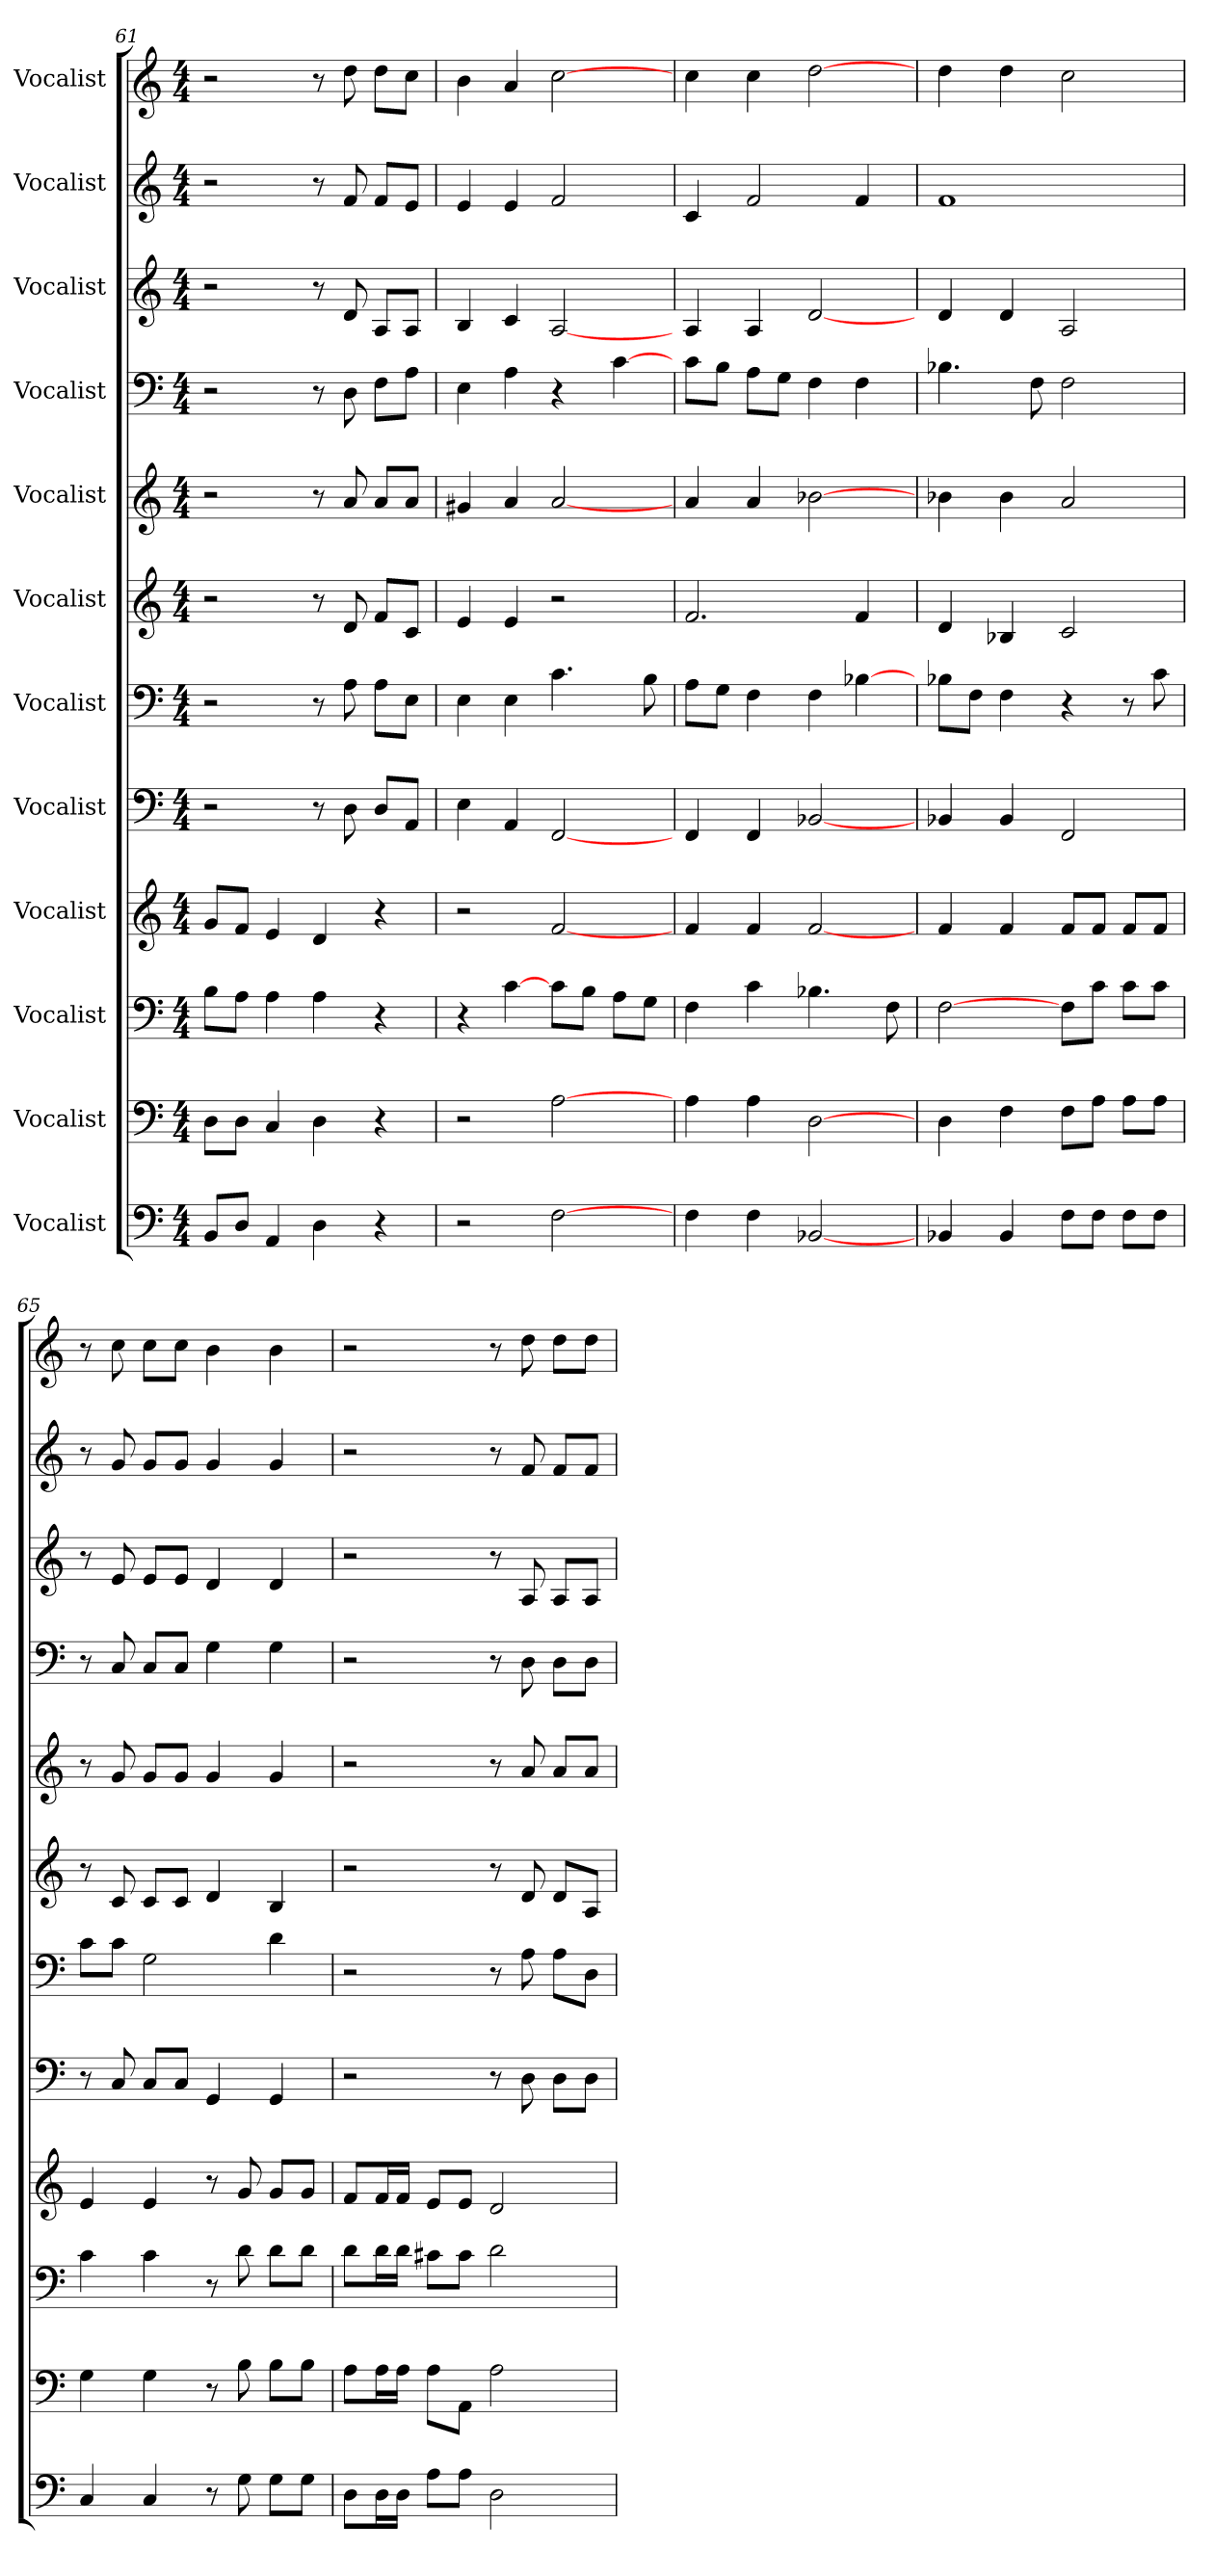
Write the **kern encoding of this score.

**kern	**kern	**kern	**kern	**kern	**kern	**kern	**kern	**kern	**kern	**kern	**kern
*part12	*part11	*part10	*part9	*part8	*part7	*part6	*part5	*part4	*part3	*part2	*part1
*staff12	*staff11	*staff10	*staff9	*staff8	*staff7	*staff6	*staff5	*staff4	*staff3	*staff2	*staff1
*I"Vocalist	*I"Vocalist	*I"Vocalist	*I"Vocalist	*I"Vocalist	*I"Vocalist	*I"Vocalist	*I"Vocalist	*I"Vocalist	*I"Vocalist	*I"Vocalist	*I"Vocalist
*clefF4	*clefF4	*clefF4	*clefG2	*clefF4	*clefF4	*clefG2	*clefG2	*clefF4	*clefG2	*clefG2	*clefG2
*k[]	*k[]	*k[]	*k[]	*k[]	*k[]	*k[]	*k[]	*k[]	*k[]	*k[]	*k[]
*M4/4	*M4/4	*M4/4	*M4/4	*M4/4	*M4/4	*M4/4	*M4/4	*M4/4	*M4/4	*M4/4	*M4/4
=61	=61	=61	=61	=61	=61	=61	=61	=61	=61	=61	=61
8BB/L	8D\L	8B\L	8g/L	2r	2r	2r	2r	2r	2r	2r	2r
8D/J	8D\J	8A\J	8f/J	.	.	.	.	.	.	.	.
4AA	4C	4A	4e	.	.	.	.	.	.	.	.
4D	4D	4A	4d	8r	8r	8r	8r	8r	8r	8r	8r
.	.	.	.	8D	8A	8d	8a	8D	8d	8f	8dd
4r	4r	4r	4r	8D/L	8A\L	8f/L	8a/L	8F\L	8A/L	8f/L	8dd\L
.	.	.	.	8AA/J	8E\J	8c/J	8a/J	8A\J	8A/J	8e/J	8cc\J
=62	=62	=62	=62	=62	=62	=62	=62	=62	=62	=62	=62
2r	2r	4r	2r	4E	4E	4e	4g#X	4E	4B	4e	4b
.	.	[4c	.	4AA	4E	4e	4a	4A	4c	4e	4a
[2F	[2A	8c\L	[2f	[2FF	4.c	2r	[2a	4r	[2A	2f	[2cc
.	.	8B\J	.	.	.	.	.	.	.	.	.
.	.	8A\L	.	.	.	.	.	[4c	.	.	.
.	.	8G\J	.	.	8B	.	.	.	.	.	.
=63	=63	=63	=63	=63	=63	=63	=63	=63	=63	=63	=63
4F	4A	4F	4f	4FF	8A\L	2.f	4a	8c\L	4A	4c	4cc
.	.	.	.	.	8G\J	.	.	8B\J	.	.	.
4F	4A	4c	4f	4FF	4F	.	4a	8A\L	4A	2f	4cc
.	.	.	.	.	.	.	.	8G\J	.	.	.
[2BB-X	[2D	4.B-X	[2f	[2BB-X	4F	.	[2b-X	4F	[2d	.	[2dd
.	.	.	.	.	[4B-X	4f	.	4F	.	4f	.
.	.	8F	.	.	.	.	.	.	.	.	.
=64	=64	=64	=64	=64	=64	=64	=64	=64	=64	=64	=64
4BB-X	4D	[2F	4f	4BB-X	8B-X\L	4d	4b-X	4.B-X	4d	1f	4dd
.	.	.	.	.	8F\J	.	.	.	.	.	.
4BB-	4F	.	4f	4BB-	4F	4B-X	4b-	.	4d	.	4dd
.	.	.	.	.	.	.	.	8F	.	.	.
8F\L	8F\L	8F\L	8f/L	2FF	4r	2c	2a	2F	2A	.	2cc
8F\J	8A\J	8c\J	8f/J	.	.	.	.	.	.	.	.
8F\L	8A\L	8c\L	8f/L	.	8r	.	.	.	.	.	.
8F\J	8A\J	8c\J	8f/J	.	8c	.	.	.	.	.	.
=65	=65	=65	=65	=65	=65	=65	=65	=65	=65	=65	=65
4C	4G	4c	4e	8r	8c\L	8r	8r	8r	8r	8r	8r
.	.	.	.	8C	8c\J	8c	8g	8C	8e	8g	8cc
4C	4G	4c	4e	8C/L	2G	8c/L	8g/L	8C/L	8e/L	8g/L	8cc\L
.	.	.	.	8C/J	.	8c/J	8g/J	8C/J	8e/J	8g/J	8cc\J
8r	8r	8r	8r	4GG	.	4d	4g	4G	4d	4g	4b
8G	8B	8d	8g	.	.	.	.	.	.	.	.
8G\L	8B\L	8d\L	8g/L	4GG	4d	4B	4g	4G	4d	4g	4b
8G\J	8B\J	8d\J	8g/J	.	.	.	.	.	.	.	.
=66	=66	=66	=66	=66	=66	=66	=66	=66	=66	=66	=66
8D\L	8A\L	8d\L	8f/L	2r	2r	2r	2r	2r	2r	2r	2r
16D\L	16A\L	16d\L	16f/L	.	.	.	.	.	.	.	.
16D\JJ	16A\JJ	16d\JJ	16f/JJ	.	.	.	.	.	.	.	.
8A\L	8A\L	8c#X\L	8e/L	.	.	.	.	.	.	.	.
8A\J	8AA\J	8c#\J	8e/J	.	.	.	.	.	.	.	.
2D	2A	2d	2d	8r	8r	8r	8r	8r	8r	8r	8r
.	.	.	.	8D	8A	8d	8a	8D	8A	8f	8dd
.	.	.	.	8D\L	8A\L	8d/L	8a/L	8D\L	8A/L	8f/L	8dd\L
.	.	.	.	8D\J	8D\J	8A/J	8a/J	8D\J	8A/J	8f/J	8dd\J
=	=	=	=	=	=	=	=	=	=	=	=
*-	*-	*-	*-	*-	*-	*-	*-	*-	*-	*-	*-
